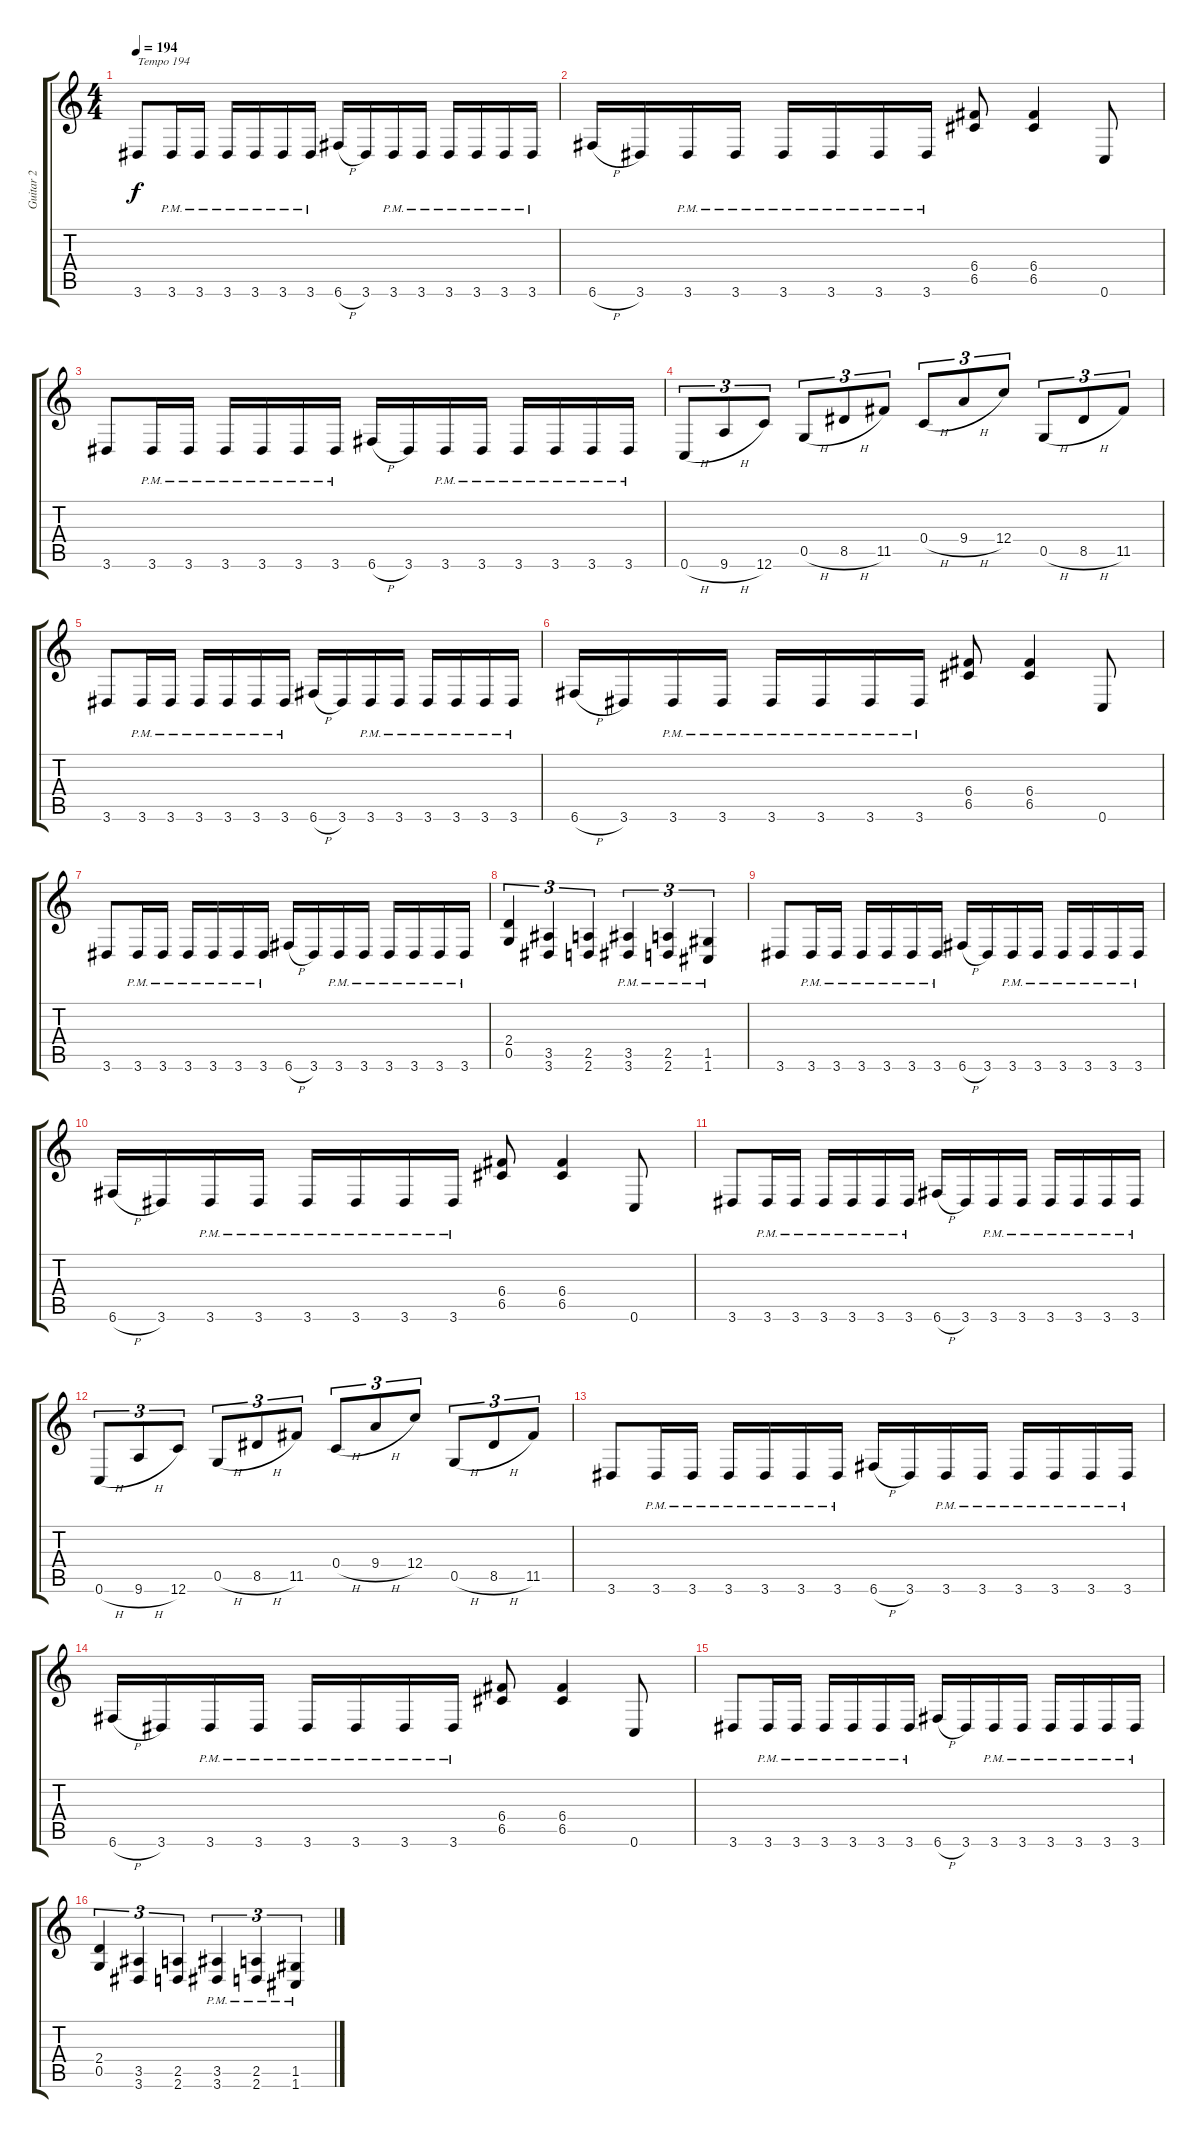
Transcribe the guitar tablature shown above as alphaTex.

\track ("Guitar 2" "Guitar 2") {instrument distortionguitar}
\staff {score tabs}
\tuning (D4 A3 F3 C3 G2 C2) {hide}
\ts (4 4)
\tempo 194
\clef g2
\ks c
3.6.8{txt "Tempo 194" dy f instrument distortionguitar} 3.6{pm}.16 3.6{pm}.16 3.6{pm}.16 3.6{pm}.16 3.6{pm}.16 3.6{pm}.16 6.6{h}.16 3.6.16 3.6{pm}.16 3.6{pm}.16 3.6{pm}.16 3.6{pm}.16 3.6{pm}.16 3.6{pm}.16 |
6.6{h}.16 3.6.16 3.6{pm}.16 3.6{pm}.16 3.6{pm}.16 3.6{pm}.16 3.6{pm}.16 3.6{pm}.16 (6.4 6.5).8 (6.4 6.5).4 0.6.8 |
3.6.8 3.6{pm}.16 3.6{pm}.16 3.6{pm}.16 3.6{pm}.16 3.6{pm}.16 3.6{pm}.16 6.6{h}.16 3.6.16 3.6{pm}.16 3.6{pm}.16 3.6{pm}.16 3.6{pm}.16 3.6{pm}.16 3.6{pm}.16 |
0.6{h}.8{tu (3 2)} 9.6{h}.8{tu (3 2)} 12.6.8{tu (3 2)} 0.5{h}.8{tu (3 2)} 8.5{h}.8{tu (3 2)} 11.5.8{tu (3 2)} 0.4{h}.8{tu (3 2)} 9.4{h}.8{tu (3 2)} 12.4.8{tu (3 2)} 0.5{h}.8{tu (3 2)} 8.5{h}.8{tu (3 2)} 11.5.8{tu (3 2)} |
3.6.8 3.6{pm}.16 3.6{pm}.16 3.6{pm}.16 3.6{pm}.16 3.6{pm}.16 3.6{pm}.16 6.6{h}.16 3.6.16 3.6{pm}.16 3.6{pm}.16 3.6{pm}.16 3.6{pm}.16 3.6{pm}.16 3.6{pm}.16 |
6.6{h}.16 3.6.16 3.6{pm}.16 3.6{pm}.16 3.6{pm}.16 3.6{pm}.16 3.6{pm}.16 3.6{pm}.16 (6.4 6.5).8 (6.4 6.5).4 0.6.8 |
3.6.8 3.6{pm}.16 3.6{pm}.16 3.6{pm}.16 3.6{pm}.16 3.6{pm}.16 3.6{pm}.16 6.6{h}.16 3.6.16 3.6{pm}.16 3.6{pm}.16 3.6{pm}.16 3.6{pm}.16 3.6{pm}.16 3.6{pm}.16 |
(2.4 0.5).4{tu (3 2)} (3.5 3.6).4{tu (3 2)} (2.5 2.6).4{tu (3 2)} (3.5{pm} 3.6{pm}).4{tu (3 2)} (2.5{pm} 2.6{pm}).4{tu (3 2)} (1.5{pm} 1.6{pm}).4{tu (3 2)} |
3.6.8 3.6{pm}.16 3.6{pm}.16 3.6{pm}.16 3.6{pm}.16 3.6{pm}.16 3.6{pm}.16 6.6{h}.16 3.6.16 3.6{pm}.16 3.6{pm}.16 3.6{pm}.16 3.6{pm}.16 3.6{pm}.16 3.6{pm}.16 |
6.6{h}.16 3.6.16 3.6{pm}.16 3.6{pm}.16 3.6{pm}.16 3.6{pm}.16 3.6{pm}.16 3.6{pm}.16 (6.4 6.5).8 (6.4 6.5).4 0.6.8 |
3.6.8 3.6{pm}.16 3.6{pm}.16 3.6{pm}.16 3.6{pm}.16 3.6{pm}.16 3.6{pm}.16 6.6{h}.16 3.6.16 3.6{pm}.16 3.6{pm}.16 3.6{pm}.16 3.6{pm}.16 3.6{pm}.16 3.6{pm}.16 |
0.6{h}.8{tu (3 2)} 9.6{h}.8{tu (3 2)} 12.6.8{tu (3 2)} 0.5{h}.8{tu (3 2)} 8.5{h}.8{tu (3 2)} 11.5.8{tu (3 2)} 0.4{h}.8{tu (3 2)} 9.4{h}.8{tu (3 2)} 12.4.8{tu (3 2)} 0.5{h}.8{tu (3 2)} 8.5{h}.8{tu (3 2)} 11.5.8{tu (3 2)} |
3.6.8 3.6{pm}.16 3.6{pm}.16 3.6{pm}.16 3.6{pm}.16 3.6{pm}.16 3.6{pm}.16 6.6{h}.16 3.6.16 3.6{pm}.16 3.6{pm}.16 3.6{pm}.16 3.6{pm}.16 3.6{pm}.16 3.6{pm}.16 |
6.6{h}.16 3.6.16 3.6{pm}.16 3.6{pm}.16 3.6{pm}.16 3.6{pm}.16 3.6{pm}.16 3.6{pm}.16 (6.4 6.5).8 (6.4 6.5).4 0.6.8 |
3.6.8 3.6{pm}.16 3.6{pm}.16 3.6{pm}.16 3.6{pm}.16 3.6{pm}.16 3.6{pm}.16 6.6{h}.16 3.6.16 3.6{pm}.16 3.6{pm}.16 3.6{pm}.16 3.6{pm}.16 3.6{pm}.16 3.6{pm}.16 |
(2.4 0.5).4{tu (3 2)} (3.5 3.6).4{tu (3 2)} (2.5 2.6).4{tu (3 2)} (3.5{pm} 3.6{pm}).4{tu (3 2)} (2.5{pm} 2.6{pm}).4{tu (3 2)} (1.5{pm} 1.6{pm}).4{tu (3 2)}
